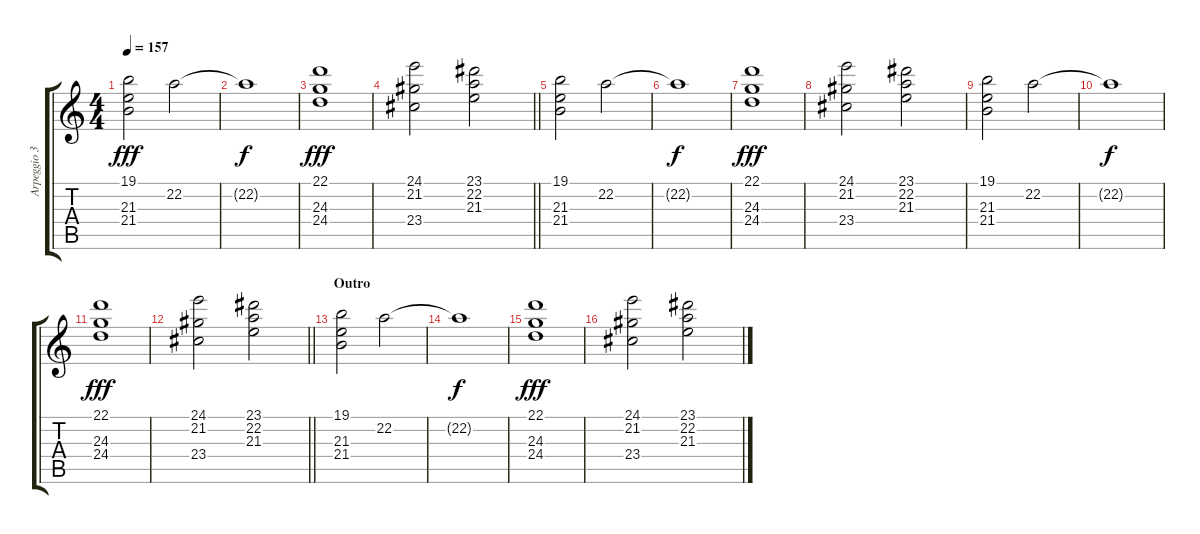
\track ("Arpeggio 3" "Arpeggio 3") {instrument synthstrings2}
\staff {score tabs}
\tuning (E4 B3 G3 D3 A2 E2) {hide}
\ts (4 4)
\tempo 157
\clef g2
\ks c
(19.1 21.3 21.4).2{dy fff} 22.2.2 |
22.2{t}.1{dy f} |
(22.1 24.3 24.4).1{dy fff} |
\barLineRight lightlight
(24.1 21.2 23.4).2 (23.1 22.2 21.3).2 |
(19.1 21.3 21.4).2 22.2.2 |
22.2{t}.1{dy f} |
(22.1 24.3 24.4).1{dy fff} |
(24.1 21.2 23.4).2 (23.1 22.2 21.3).2 |
(19.1 21.3 21.4).2 22.2.2 |
22.2{t}.1{dy f} |
(22.1 24.3 24.4).1{dy fff} |
\barLineRight lightlight
(24.1 21.2 23.4).2 (23.1 22.2 21.3).2 |
\section ("" "Outro")
(19.1 21.3 21.4).2 22.2.2 |
22.2{t}.1{dy f} |
(22.1 24.3 24.4).1{dy fff} |
(24.1 21.2 23.4).2 (23.1 22.2 21.3).2
